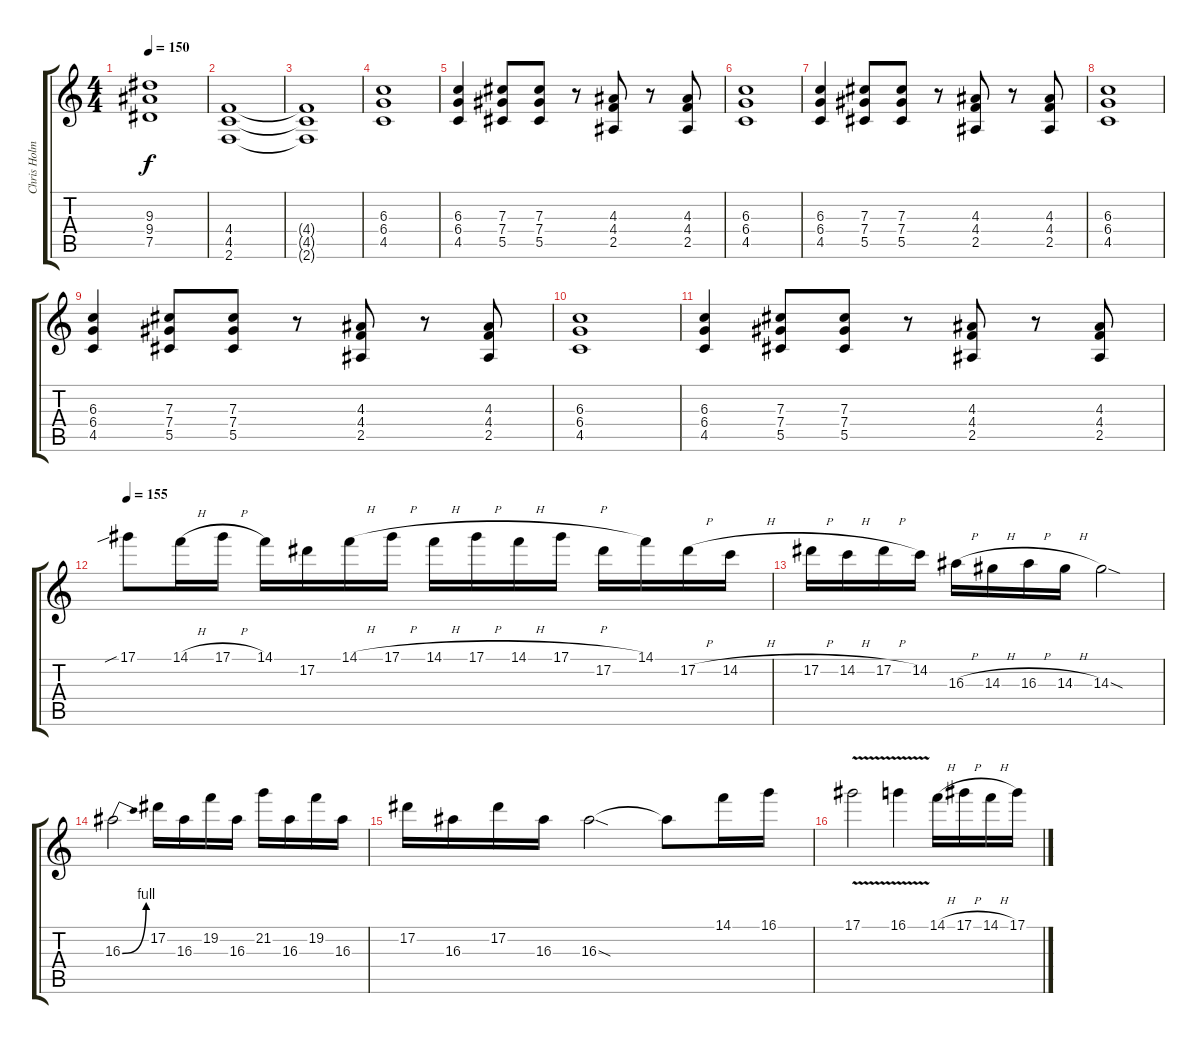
\track ("Chris Holmes" "Chris Holm") {instrument distortionguitar}
\staff {score tabs}
\tuning (Eb4 Bb3 Gb3 Db3 Ab2 Eb2) {hide}
\ts (4 4)
\tempo 150
\clef g2
\ks c
(9.3 9.4 7.5).1{dy f} |
(4.4 4.5 2.6).1 |
(4.4{t} 4.5{t} 2.6{t}).1 |
(6.3 6.4 4.5).1 |
(6.3 6.4 4.5).4 (7.3 7.4 5.5).8 (7.3 7.4 5.5).8 r.8 (4.3 4.4 2.5).8 r.8 (4.3 4.4 2.5).8 |
(6.3 6.4 4.5).1 |
(6.3 6.4 4.5).4 (7.3 7.4 5.5).8 (7.3 7.4 5.5).8 r.8 (4.3 4.4 2.5).8 r.8 (4.3 4.4 2.5).8 |
(6.3 6.4 4.5).1 |
(6.3 6.4 4.5).4 (7.3 7.4 5.5).8 (7.3 7.4 5.5).8 r.8 (4.3 4.4 2.5).8 r.8 (4.3 4.4 2.5).8 |
(6.3 6.4 4.5).1 |
(6.3 6.4 4.5).4 (7.3 7.4 5.5).8 (7.3 7.4 5.5).8 r.8 (4.3 4.4 2.5).8 r.8 (4.3 4.4 2.5).8 |
\tempo 155
17.1{sib}.8{volume 16} 14.1{h}.16 17.1{h}.16 14.1.16 17.2.16 14.1{h}.16 17.1{h}.16 14.1{h}.16 17.1{h}.16 14.1{h}.16 17.1{h}.16 17.2.16 14.1.16 17.2{h}.16 14.2{h}.16 |
17.2{h}.16 14.2{h}.16 17.2{h}.16 14.2.16 16.3{h}.16 14.3{h}.16 16.3{h}.16 14.3{h}.16 14.3{sod}.2 |
16.3{be (bend 0 0 60 4)}.2 17.2.16 16.3.16 19.2.16 16.3.16 21.2.16 16.3.16 19.2.16 16.3.16 |
17.2.16 16.3.16 17.2.16 16.3.16 16.3{sod}.2 16.3{t}.8 14.1.16 16.1.16 |
17.1{v}.2 16.1{v}.4 14.1{h}.16 17.1{h}.16 14.1{h}.16 17.1.16
